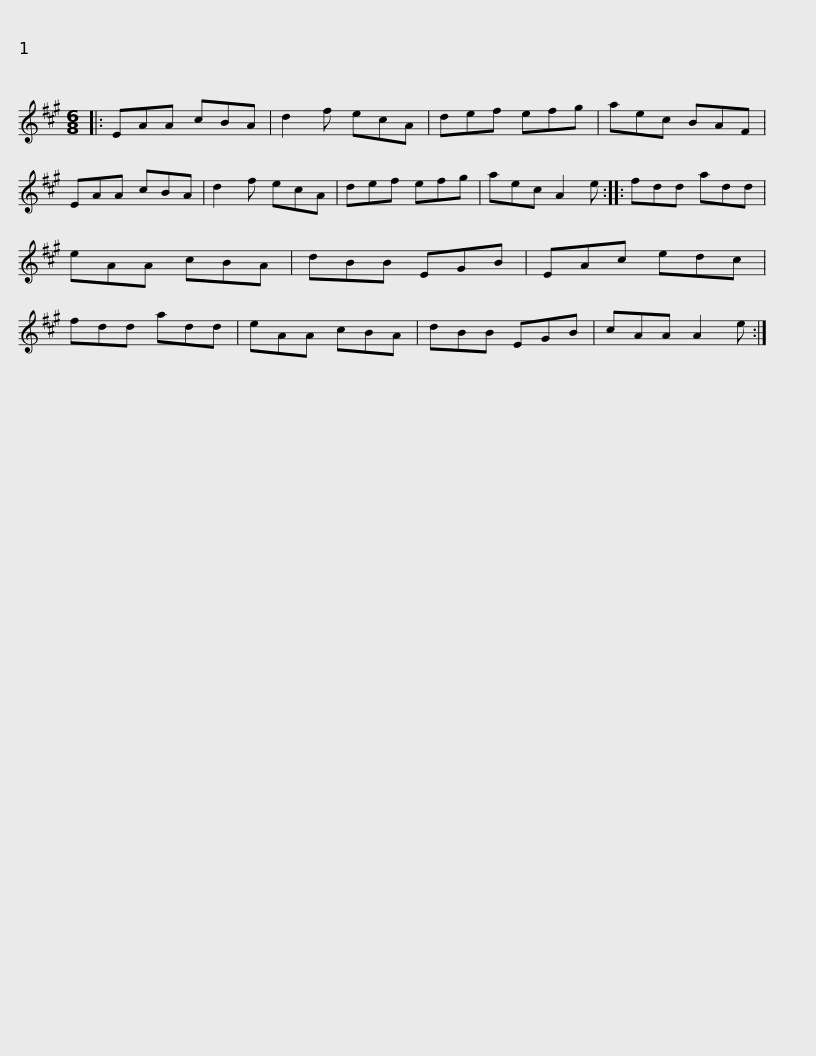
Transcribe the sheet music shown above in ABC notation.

X:1
L:1/8
M:6/8
I:linebreak $
K:A
V:1 treble
V:1
|: EAA cBA | d2 f ecA | def efg | aec BAF | EAA cBA | %5
 d2 f ecA | def efg |$ aec A2 e :: fdd add | eAA cBA | %10
 dBB EGB | EAc edc | fdd add | eAA cBA |$ dBB EGB | %15
 cAA A2 e :| %16
